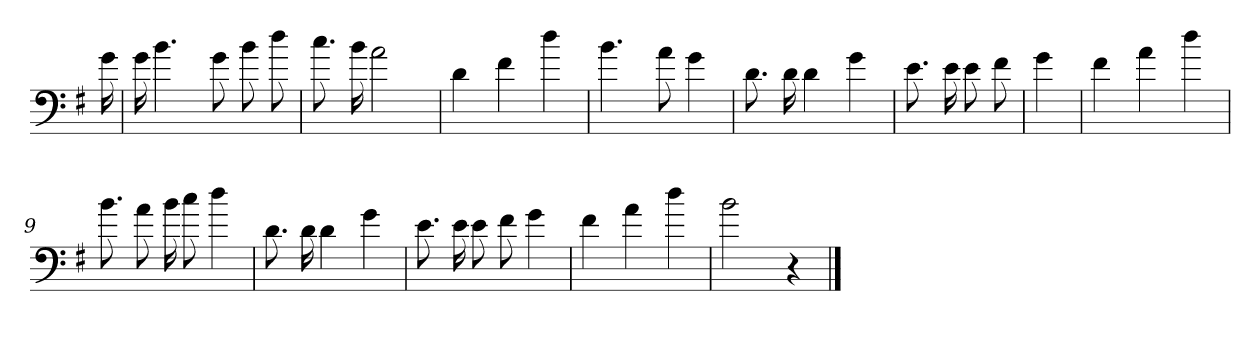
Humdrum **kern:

**kern
*part1
*staff1
*clefF4
*k[f#]
*G:
=
16g
=1
16g
4.b
8g
8b
8dd
=2
8.cc
16b
2a
=3
4d
4f#
4dd
=4
4.b
8a
4g
=5
8.d
16d
4d
4g
=6
8.e
16e
8e
8f#
=7
4g
=8
4f#
4a
4dd
=9
8.b
8a
16b
8cc
4dd
=10
8.d
16d
4d
4g
=11
8.e
16e
8e
8f#
4g
=12
4f#
4a
4dd
=13
2b
4r
==
*-
